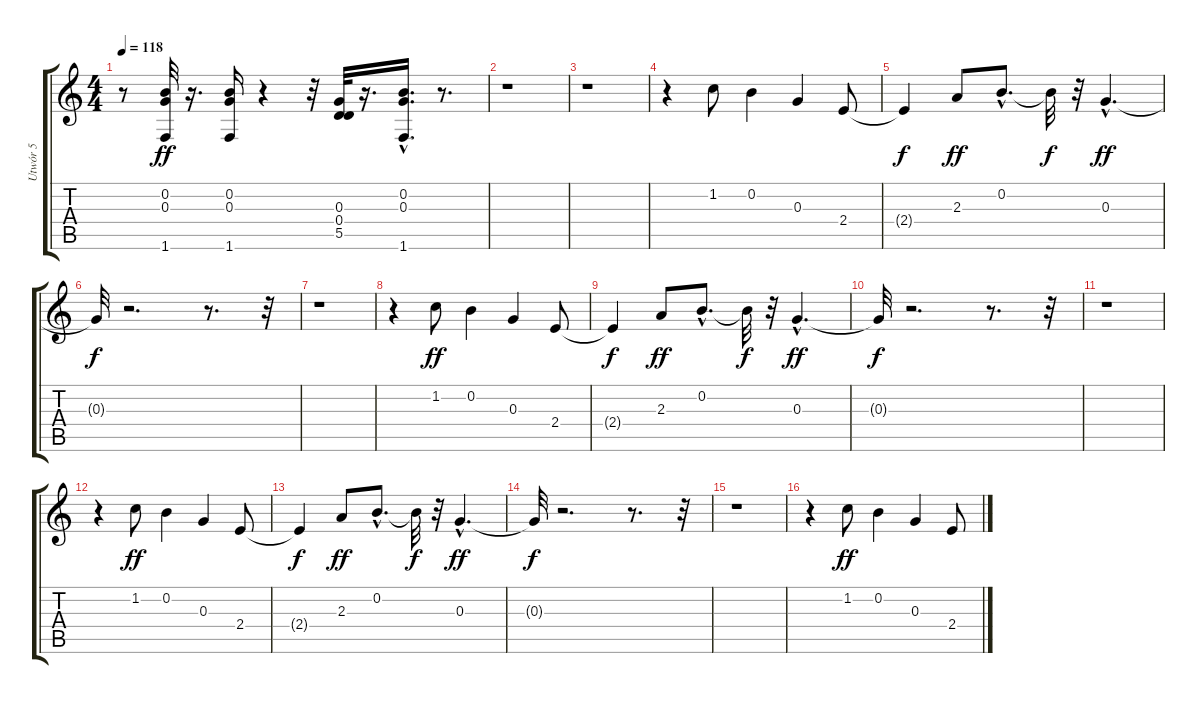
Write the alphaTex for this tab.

\track ("Utwór 5" "Utwór 5") {instrument electricguitarclean}
\staff {score tabs}
\tuning (E4 B3 G3 D3 A2 E2) {hide}
\ts (4 4)
\tempo 118
\clef g2
\ks c
r.8{dy f} (0.2 0.3 1.6).32{dy ff} r.16{d} (0.2 0.3 1.6).16 r.4 r.32 (0.3 0.4 5.5).32 r.16{d} (0.2{hac} 0.3{hac} 1.6).16{d} r.8{d} |
r.1 |
r.1 |
r.4 1.2.8 0.2.4 0.3.4 2.4.8 |
2.4{t}.4{dy f} 2.3.8{dy ff} 0.2{hac}.8{d} 0.2{t}.32{dy f} r.32 0.3{hac}.4{d dy ff} |
0.3{t}.32{dy f} r.2{d} r.8{d} r.32 |
r.1 |
r.4 1.2.8{dy ff} 0.2.4 0.3.4 2.4.8 |
2.4{t}.4{dy f} 2.3.8{dy ff} 0.2{hac}.8{d} 0.2{t}.32{dy f} r.32 0.3{hac}.4{d dy ff} |
0.3{t}.32{dy f} r.2{d} r.8{d} r.32 |
r.1 |
r.4 1.2.8{dy ff} 0.2.4 0.3.4 2.4.8 |
2.4{t}.4{dy f} 2.3.8{dy ff} 0.2{hac}.8{d} 0.2{t}.32{dy f} r.32 0.3{hac}.4{d dy ff} |
0.3{t}.32{dy f} r.2{d} r.8{d} r.32 |
r.1 |
r.4 1.2.8{dy ff} 0.2.4 0.3.4 2.4.8
